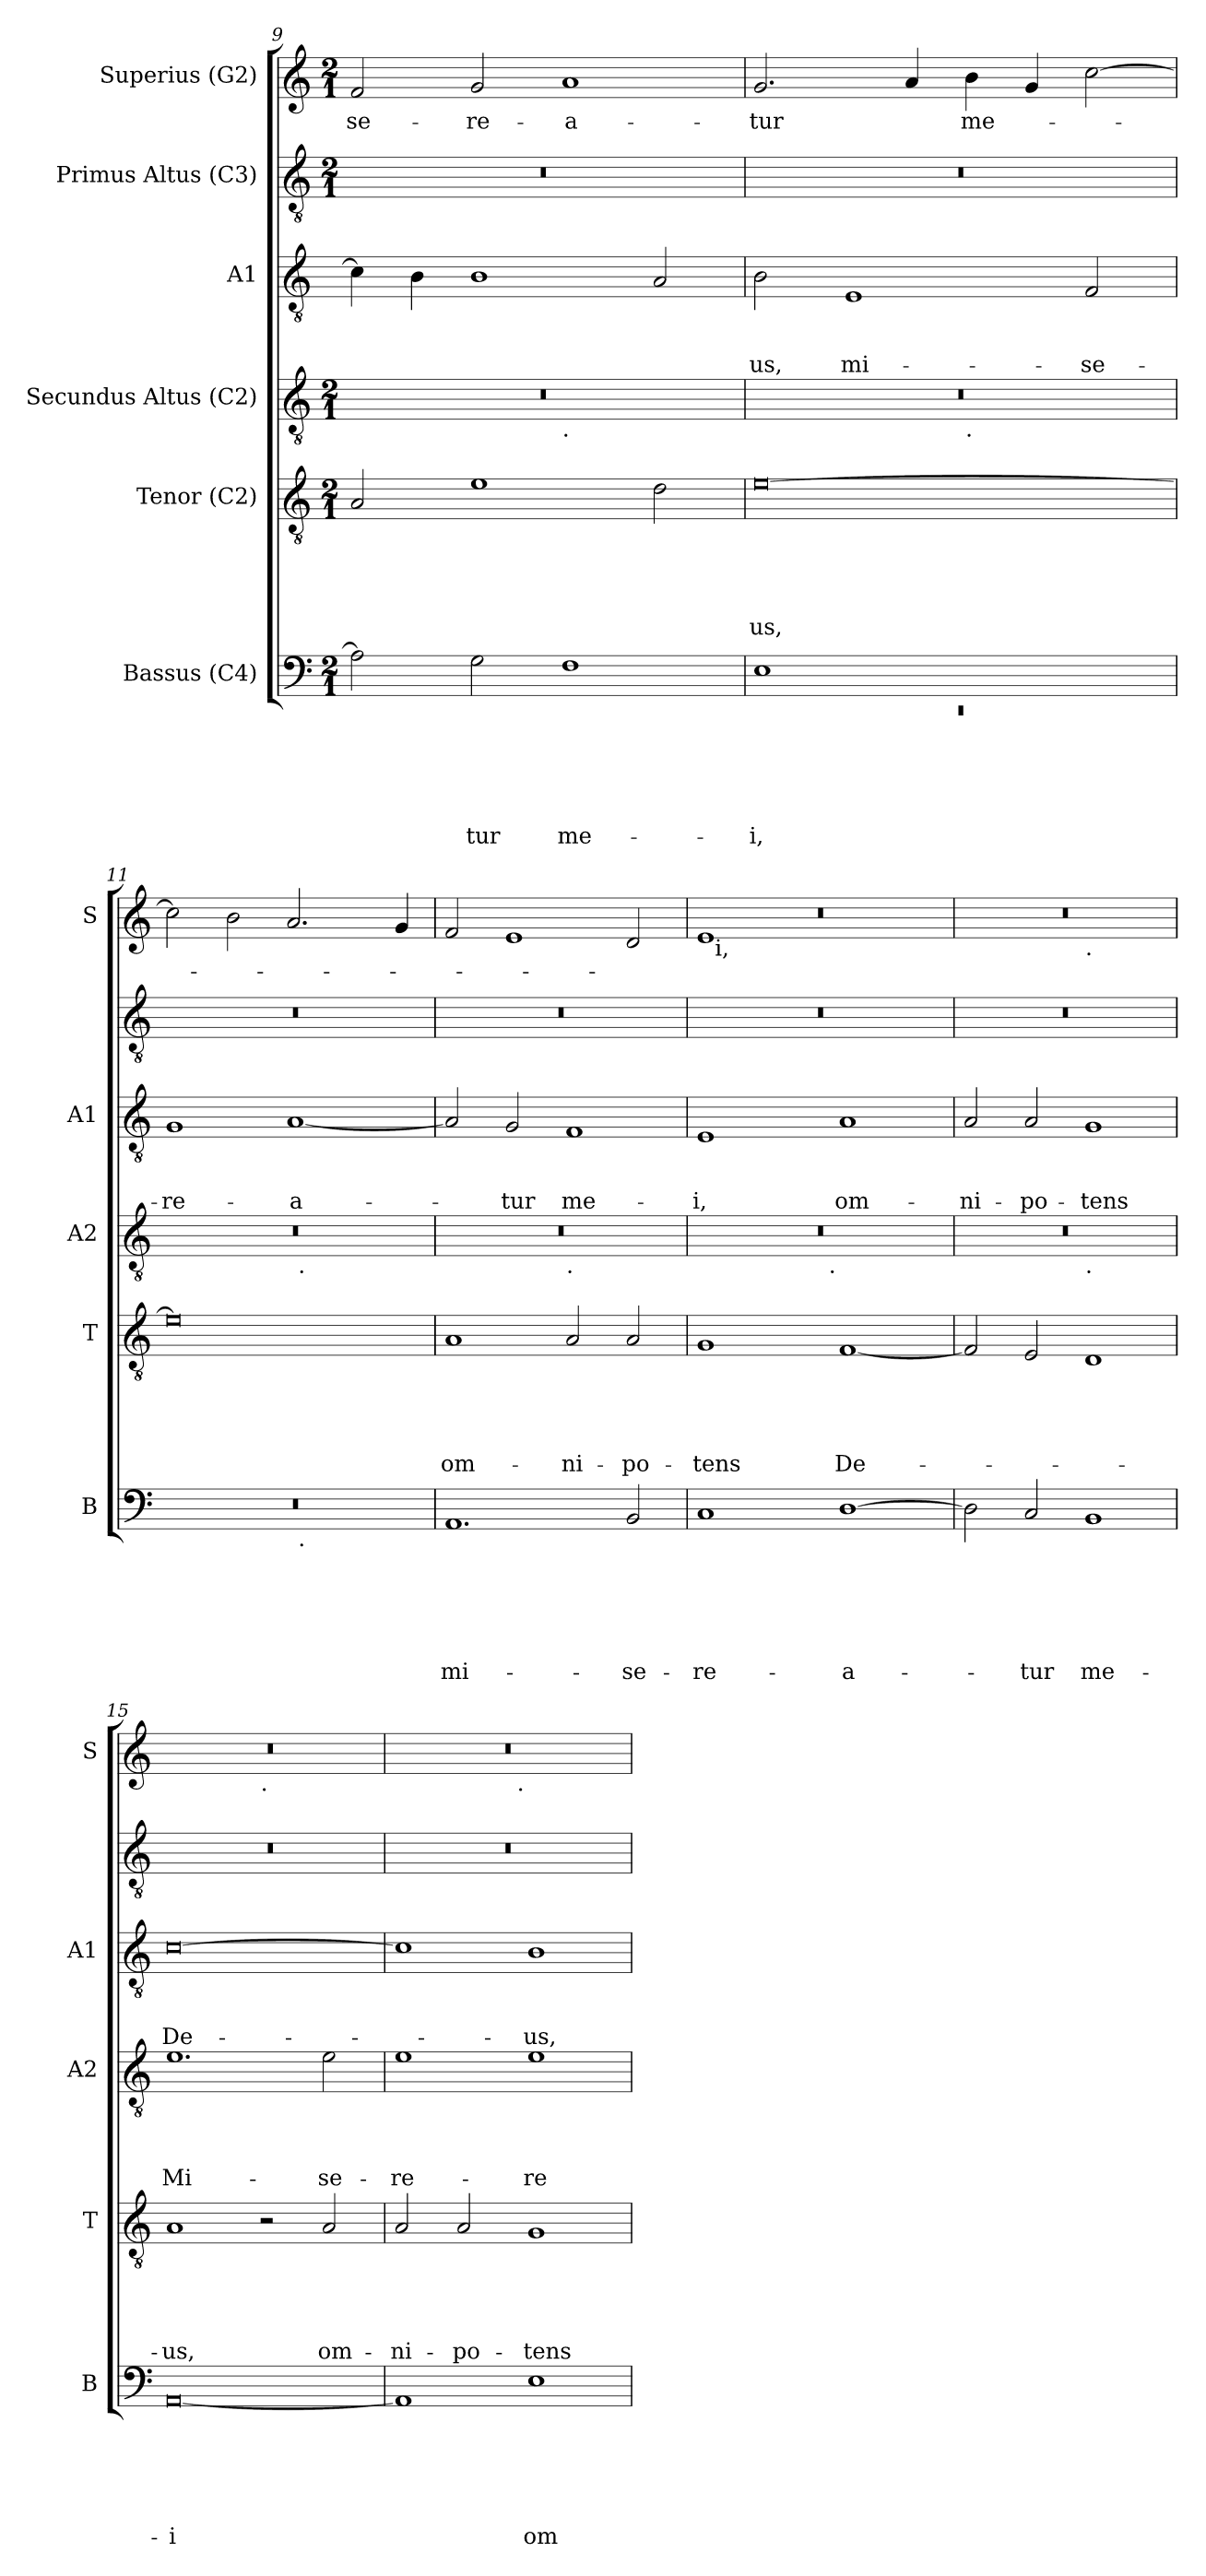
**kern	**text	**text	**text	**text	**text	**text	**kern	**text	**text	**text	**text	**text	**kern	**text	**text	**text	**text	**kern	**text	**text	**text	**kern	**kern	**text
*part6	*part6	*part6	*part6	*part6	*part6	*part6	*part5	*part5	*part5	*part5	*part5	*part5	*part4	*part4	*part4	*part4	*part4	*part3	*part3	*part3	*part3	*part2	*part1	*part1
*staff6	*staff6	*staff6	*staff6	*staff6	*staff6	*staff6	*staff5	*staff5	*staff5	*staff5	*staff5	*staff5	*staff4	*staff4	*staff4	*staff4	*staff4	*staff3	*staff3	*staff3	*staff3	*staff2	*staff1	*staff1
*I"Bassus (C4)	*	*	*	*	*	*	*I"Tenor (C2)	*	*	*	*	*	*I"Secundus Altus (C2)	*	*	*	*	*I"A1	*	*	*	*I"Primus Altus (C3)	*I"Superius (G2)	*
*I'B	*	*	*	*	*	*	*I'T	*	*	*	*	*	*I'A2	*	*	*	*	*I'A1	*	*	*	*	*I'S	*
*clefF4	*	*	*	*	*	*	*clefGv2	*	*	*	*	*	*clefGv2	*	*	*	*	*clefGv2	*	*	*	*clefGv2	*clefG2	*
*k[]	*	*	*	*	*	*	*k[]	*	*	*	*	*	*k[]	*	*	*	*	*k[]	*	*	*	*k[]	*k[]	*
*C:	*	*	*	*	*	*	*C:	*	*	*	*	*	*C:	*	*	*	*	*C:	*	*	*	*C:	*C:	*
*M2/1	*	*	*	*	*	*	*M2/1	*	*	*	*	*	*M2/1	*	*	*	*	*	*	*	*	*M2/1	*M2/1	*
=9	=9	=9	=9	=9	=9	=9	=9	=9	=9	=9	=9	=9	=9	=9	=9	=9	=9	=9	=9	=9	=9	=9	=9	=9
!	!	!	!	!	!	!	!	!	!	!	!	!	!	!	!	!	!	!	!	!	!	!	!	!LO:LY:b
*	*	*	*	*	*	*	*	*	*	*	*	*	*^	*	*	*	*	*	*	*	*	*	*	*
2A\]	.	.	.	.	.	.	2A/	.	.	.	.	.	0r	1ryy	.	.	.	.	4c\]	.	.	.	0r	2f/	-se-
.	.	.	.	.	.	.	.	.	.	.	.	.	.	.	.	.	.	.	4B\	.	.	.	.	.	.
!	!	!	!	!	!	!LO:LY:b	!	!	!	!	!	!	!	!	!	!	!	!	!	!	!	!	!	!	!LO:LY:b
2G\	.	.	.	.	.	-tur	1e	.	.	.	.	.	.	.	.	.	.	.	1B	.	.	.	.	2g/	-re-
!	!	!	!	!	!	!	!	!	!	!	!	!	!	!LO:TX:b:t=.	!	!	!	!	!	!	!	!	!	!	!
!	!	!	!	!	!	!LO:LY:b	!	!	!	!	!	!	!	!	!	!	!	!	!	!	!	!	!	!	!LO:LY:b:rj
1F	.	.	.	.	.	me-	.	.	.	.	.	.	.	1ryy	.	.	.	.	.	.	.	.	.	1a	-a-
.	.	.	.	.	.	.	2d\	.	.	.	.	.	.	.	.	.	.	.	2A/	.	.	.	.	.	.
=10	=10	=10	=10	=10	=10	=10	=10	=10	=10	=10	=10	=10	=10	=10	=10	=10	=10	=10	=10	=10	=10	=10	=10	=10	=10
*^	*	*	*	*	*	*	*	*	*	*	*	*	*	*	*	*	*	*	*	*	*	*	*	*	*
!	!LO:N:vis=1	!	!	!	!	!	!LO:LY:b	!	!	!	!	!	!LO:LY:b	!	!	!	!	!	!	!	!	!	!LO:LY:b	!	!	!LO:LY:b
1E	0rEE	.	.	.	.	.	-i,	[<0e	.	.	.	.	-us,	0r	1ryy	.	.	.	.	2B\	.	.	-us,	0r	2.g/	-tur
!	!	!	!	!	!	!	!	!	!	!	!	!	!	!	!	!	!	!	!	!	!	!	!LO:LY:b	!	!	!
.	.	.	.	.	.	.	.	.	.	.	.	.	.	.	.	.	.	.	.	1E	.	.	mi-	.	.	.
.	.	.	.	.	.	.	.	.	.	.	.	.	.	.	.	.	.	.	.	.	.	.	.	.	4a/	.
!	!	!	!	!	!	!	!	!	!	!	!	!	!	!	!LO:TX:b:t=.	!	!	!	!	!	!	!	!	!	!	!
!	!	!	!	!	!	!	!	!	!	!	!	!	!	!	!	!	!	!	!	!	!	!	!	!	!	!LO:LY:b
1ryy	.	.	.	.	.	.	.	.	.	.	.	.	.	.	1ryy	.	.	.	.	.	.	.	.	.	4b\	me-
.	.	.	.	.	.	.	.	.	.	.	.	.	.	.	.	.	.	.	.	.	.	.	.	.	4g/	.
!	!	!	!	!	!	!	!	!	!	!	!	!	!	!	!	!	!	!	!	!	!	!	!LO:LY:b	!	!	!
.	.	.	.	.	.	.	.	.	.	.	.	.	.	.	.	.	.	.	.	2F/	.	.	-se-	.	[<2cc\	.
!!LO:LB:g=z
=11	=11	=11	=11	=11	=11	=11	=11	=11	=11	=11	=11	=11	=11	=11	=11	=11	=11	=11	=11	=11	=11	=11	=11	=11	=11	=11
!	!	!	!	!	!	!	!	!	!	!	!	!	!	!	!	!	!	!	!	!	!	!	!LO:LY:b	!	!	!
0r	1ryy	.	.	.	.	.	.	0e]	.	.	.	.	.	0r	1ryy	.	.	.	.	1G	.	.	-re-	0r	2cc\]	.
.	.	.	.	.	.	.	.	.	.	.	.	.	.	.	.	.	.	.	.	.	.	.	.	.	2b\	.
!	!	!	!	!	!	!	!	!	!	!	!	!	!	!	!	!	!	!	!	!	!	!	!LO:LY:b:rj	!	!	!
.	32ryy	.	.	.	.	.	.	.	.	.	.	.	.	.	32ryy	.	.	.	.	[<1A	.	.	-a-	.	2.a/	.
!	!	!	!	!	!	!	!	!	!	!	!	!	!	!	!LO:TX:b:t=.	!	!	!	!	!	!	!	!	!	!	!
!	!LO:TX:b:t=.	!	!	!	!	!	!	!	!	!	!	!	!	!	!	!	!	!	!	!	!	!	!	!	!	!
.	2ryy	.	.	.	.	.	.	.	.	.	.	.	.	.	2ryy	.	.	.	.	.	.	.	.	.	.	.
.	4...ryy	.	.	.	.	.	.	.	.	.	.	.	.	.	4...ryy	.	.	.	.	.	.	.	.	.	.	.
.	.	.	.	.	.	.	.	.	.	.	.	.	.	.	.	.	.	.	.	.	.	.	.	.	4g/	.
=12	=12	=12	=12	=12	=12	=12	=12	=12	=12	=12	=12	=12	=12	=12	=12	=12	=12	=12	=12	=12	=12	=12	=12	=12	=12	=12
!	!	!	!	!	!	!	!LO:LY:b	!	!	!	!	!	!LO:LY:b	!	!	!	!	!	!	!	!	!	!	!	!	!
*v	*v	*	*	*	*	*	*	*	*	*	*	*	*	*	*	*	*	*	*	*	*	*	*	*	*	*
1.AA	.	.	.	.	.	mi-	1A	.	.	.	.	om-	0r	1ryy	.	.	.	.	2A/]	.	.	.	0r	2f/	.
!	!	!	!	!	!	!	!	!	!	!	!	!	!	!	!	!	!	!	!	!	!	!LO:LY:b	!	!	!
.	.	.	.	.	.	.	.	.	.	.	.	.	.	.	.	.	.	.	2G/	.	.	-tur	.	1e	.
!	!	!	!	!	!	!	!	!	!	!	!	!	!	!LO:TX:b:t=.	!	!	!	!	!	!	!	!	!	!	!
!	!	!	!	!	!	!	!	!	!	!	!	!LO:LY:b	!	!	!	!	!	!	!	!	!	!LO:LY:b	!	!	!
.	.	.	.	.	.	.	2A/	.	.	.	.	-ni-	.	1ryy	.	.	.	.	1F	.	.	me-	.	.	.
!	!	!	!	!	!	!LO:LY:b	!	!	!	!	!	!LO:LY:b	!	!	!	!	!	!	!	!	!	!	!	!	!
2BB/	.	.	.	.	.	-se-	2A/	.	.	.	.	-po-	.	.	.	.	.	.	.	.	.	.	.	2d/	.
=13	=13	=13	=13	=13	=13	=13	=13	=13	=13	=13	=13	=13	=13	=13	=13	=13	=13	=13	=13	=13	=13	=13	=13	=13	=13
*	*	*	*	*	*	*	*	*	*	*	*	*	*	*	*	*	*	*	*	*	*	*	*	*^	*
*	*	*	*	*	*	*	*	*	*	*	*	*	*	*	*	*	*	*	*	*	*	*	*	*	*^	*
!	!	!	!	!	!	!LO:LY:b	!	!	!	!	!	!LO:LY:b	!	!	!	!	!	!	!	!	!	!LO:LY:b	!	!	!	!LO:N:vis=1	!
1C	.	.	.	.	.	-re-	1G	.	.	.	.	-tens	0r	2ryy	.	.	.	.	1E	.	.	-i,	0r	16ryy	1e	0r	.
!	!	!	!	!	!	!	!	!	!	!	!	!	!	!	!	!	!	!	!	!	!	!	!	!LO:TX:b:t=i,	!	!	!
.	.	.	.	.	.	.	.	.	.	.	.	.	.	.	.	.	.	.	.	.	.	.	.	1ryy	.	.	.
.	.	.	.	.	.	.	.	.	.	.	.	.	.	4...ryy	.	.	.	.	.	.	.	.	.	.	.	.	.
!	!	!	!	!	!	!	!	!	!	!	!	!	!	!LO:TX:b:t=.	!	!	!	!	!	!	!	!	!	!	!	!	!
.	.	.	.	.	.	.	.	.	.	.	.	.	.	1ryy	.	.	.	.	.	.	.	.	.	.	.	.	.
!	!	!	!	!	!	!LO:LY:b:rj	!	!	!	!	!	!LO:LY:b	!	!	!	!	!	!	!	!	!	!LO:LY:b	!	!	!	!	!
[>1D	.	.	.	.	.	-a-	[<1F	.	.	.	.	De-	.	.	.	.	.	.	1A	.	.	om-	.	.	1ryy	.	.
.	.	.	.	.	.	.	.	.	.	.	.	.	.	.	.	.	.	.	.	.	.	.	.	2...ryy	.	.	.
.	.	.	.	.	.	.	.	.	.	.	.	.	.	32ryy	.	.	.	.	.	.	.	.	.	.	.	.	.
=14	=14	=14	=14	=14	=14	=14	=14	=14	=14	=14	=14	=14	=14	=14	=14	=14	=14	=14	=14	=14	=14	=14	=14	=14	=14	=14	=14
!	!	!	!	!	!	!	!	!	!	!	!	!	!	!	!	!	!	!	!	!	!	!LO:LY:b	!	!	!	!	!
*	*	*	*	*	*	*	*	*	*	*	*	*	*	*	*	*	*	*	*	*	*	*	*	*	*v	*v	*
2D\]	.	.	.	.	.	.	2F/]	.	.	.	.	.	0r	1ryy	.	.	.	.	2A/	.	.	-ni-	0r	0r	1ryy	.
!	!	!	!	!	!	!LO:LY:b	!	!	!	!	!	!	!	!	!	!	!	!	!	!	!	!LO:LY:b	!	!	!	!
2C/	.	.	.	.	.	-tur	2E/	.	.	.	.	.	.	.	.	.	.	.	2A/	.	.	-po-	.	.	.	.
!	!	!	!	!	!	!	!	!	!	!	!	!	!	!	!	!	!	!	!	!	!	!	!	!	!LO:TX:b:t=.	!
!	!	!	!	!	!	!	!	!	!	!	!	!	!	!LO:TX:b:t=.	!	!	!	!	!	!	!	!	!	!	!	!
!	!	!	!	!	!	!LO:LY:b	!	!	!	!	!	!	!	!	!	!	!	!	!	!	!	!LO:LY:b	!	!	!	!
1BB	.	.	.	.	.	me-	1D	.	.	.	.	.	.	1ryy	.	.	.	.	1G	.	.	-tens	.	.	1ryy	.
=15	=15	=15	=15	=15	=15	=15	=15	=15	=15	=15	=15	=15	=15	=15	=15	=15	=15	=15	=15	=15	=15	=15	=15	=15	=15	=15
!	!	!	!	!	!	!LO:LY:b:rj	!	!	!	!	!	!LO:LY:b	!	!	!	!	!	!LO:LY:b	!	!	!	!LO:LY:b	!	!	!	!
*	*	*	*	*	*	*	*	*	*	*	*	*	*v	*v	*	*	*	*	*	*	*	*	*	*	*	*
[<0AA	.	.	.	.	.	-i	1A	.	.	.	.	-us,	1.e	.	.	.	Mi-	[>0c	.	.	De-	0r	0r	1ryy	.
!	!	!	!	!	!	!	!	!	!	!	!	!	!	!	!	!	!	!	!	!	!	!	!	!LO:TX:b:t=.	!
.	.	.	.	.	.	.	2r	.	.	.	.	.	.	.	.	.	.	.	.	.	.	.	.	1ryy	.
!	!	!	!	!	!	!	!	!	!	!	!	!LO:LY:b	!	!	!	!	!LO:LY:b	!	!	!	!	!	!	!	!
.	.	.	.	.	.	.	2A/	.	.	.	.	om-	2e\	.	.	.	-se-	.	.	.	.	.	.	.	.
=16	=16	=16	=16	=16	=16	=16	=16	=16	=16	=16	=16	=16	=16	=16	=16	=16	=16	=16	=16	=16	=16	=16	=16	=16	=16
!	!	!	!	!	!	!	!	!	!	!	!	!LO:LY:b	!	!	!	!	!LO:LY:b	!	!	!	!	!	!	!	!
1AA]	.	.	.	.	.	.	2A/	.	.	.	.	-ni-	1e	.	.	.	-re-	1c]	.	.	.	0r	0r	2ryy	.
!	!	!	!	!	!	!	!	!	!	!	!	!LO:LY:b	!	!	!	!	!	!	!	!	!	!	!	!	!
.	.	.	.	.	.	.	2A/	.	.	.	.	-po-	.	.	.	.	.	.	.	.	.	.	.	4...ryy	.
!	!	!	!	!	!	!	!	!	!	!	!	!	!	!	!	!	!	!	!	!	!	!	!	!LO:TX:b:t=.	!
.	.	.	.	.	.	.	.	.	.	.	.	.	.	.	.	.	.	.	.	.	.	.	.	1ryy	.
!	!	!	!	!	!	!LO:LY:b	!	!	!	!	!	!LO:LY:b	!	!	!	!	!LO:LY:b	!	!	!	!LO:LY:b	!	!	!	!
1E	.	.	.	.	.	om-	1G	.	.	.	.	-tens	1e	.	.	.	-re	1B	.	.	-us,	.	.	.	.
.	.	.	.	.	.	.	.	.	.	.	.	.	.	.	.	.	.	.	.	.	.	.	.	32ryy	.
*	*	*	*	*	*	*	*	*	*	*	*	*	*	*	*	*	*	*	*	*	*	*	*v	*v	*
=	=	=	=	=	=	=	=	=	=	=	=	=	=	=	=	=	=	=	=	=	=	=	=	=
*-	*-	*-	*-	*-	*-	*-	*-	*-	*-	*-	*-	*-	*-	*-	*-	*-	*-	*-	*-	*-	*-	*-	*-	*-
